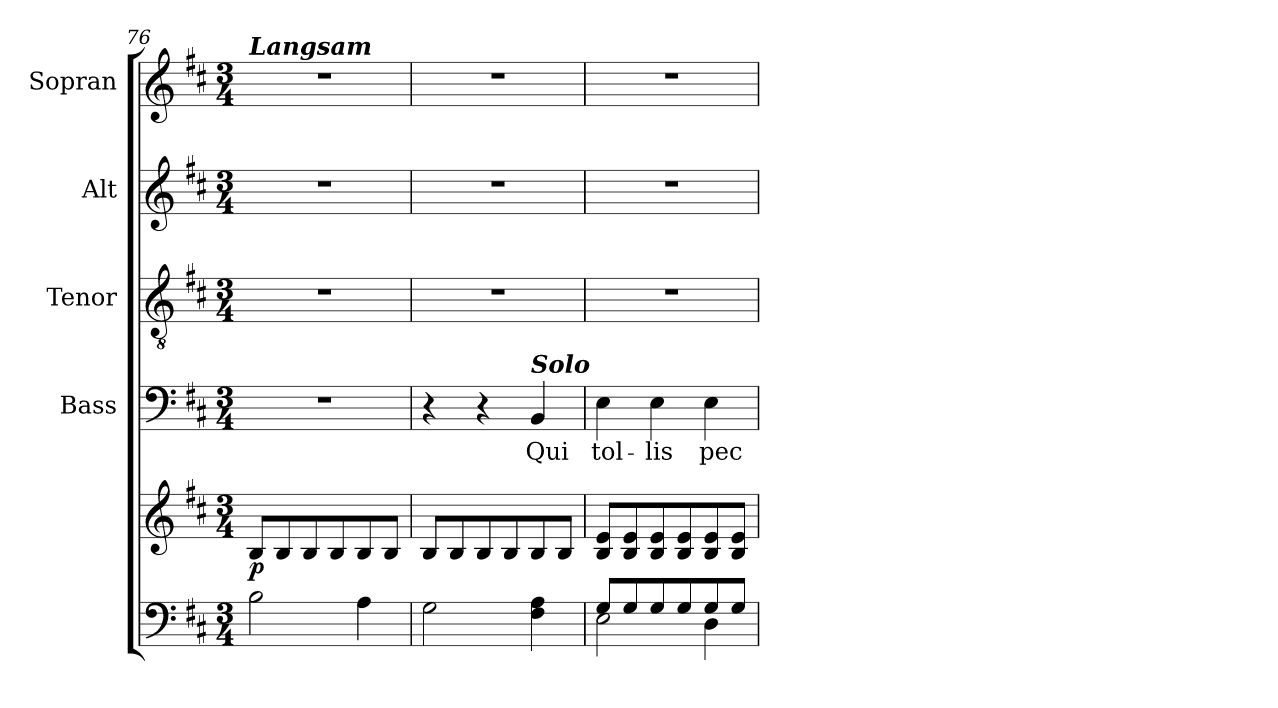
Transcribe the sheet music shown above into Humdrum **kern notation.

**kern	**kern	**dynam	**kern	**text	**kern	**kern	**kern
*part5	*part5	*part5	*part4	*part4	*part3	*part2	*part1
*staff6	*staff5	*staff5/6	*staff4	*staff4	*staff3	*staff2	*staff1
*	*	*	*I"Bass	*	*I"Tenor	*I"Alt	*I"Sopran
*	*	*	*I'B.	*	*I'T.	*I'A.	*I'S.
!!LO:PB:g=z
*clefF4	*clefG2	*	*clefF4	*	*clefGv2	*clefG2	*clefG2
*k[f#c#]	*k[f#c#]	*	*k[f#c#]	*	*k[f#c#]	*k[f#c#]	*k[f#c#]
*D:	*D:	*	*D:	*	*D:	*D:	*D:
*M3/4	*M3/4	*	*M3/4	*	*M3/4	*M3/4	*M3/4
=76	=76	=76	=76	=76	=76	=76	=76
!	!	!	!	!	!	!	!LO:TX:a:Bi:t=Langsam
!	!	!LO:DY:b	!	!	!	!	!
2B\	8B/L	p	2.r	.	2.r	2.r	2.r
.	8B/	.	.	.	.	.	.
.	8B/	.	.	.	.	.	.
.	8B/	.	.	.	.	.	.
4A\	8B/	.	.	.	.	.	.
.	8B/J	.	.	.	.	.	.
=77	=77	=77	=77	=77	=77	=77	=77
2G\	8B/L	.	4r	.	2.r	2.r	2.r
.	8B/	.	.	.	.	.	.
.	8B/	.	4r	.	.	.	.
.	8B/	.	.	.	.	.	.
!	!	!	!LO:TX:a:Bi:t=Solo	!	!	!	!
!	!	!	!	!LO:LY:b	!	!	!
4F#\ 4A\	8B/	.	4BB/	Qui	.	.	.
.	8B/J	.	.	.	.	.	.
=78	=78	=78	=78	=78	=78	=78	=78
*^	*	*	*	*	*	*	*
!	!	!	!	!	!LO:LY:b	!	!	!
8G/L	2E\	8B/ 8e/L	.	4E\	tol-	2.r	2.r	2.r
8G/	.	8B/ 8e/	.	.	.	.	.	.
!	!	!	!	!	!LO:LY:b	!	!	!
8G/	.	8B/ 8e/	.	4E\	-lis	.	.	.
8G/	.	8B/ 8e/	.	.	.	.	.	.
!	!	!	!	!	!LO:LY:b	!	!	!
8G/	4D\	8B/ 8e/	.	4E\	pec-	.	.	.
8G/J	.	8B/ 8e/J	.	.	.	.	.	.
*v	*v	*	*	*	*	*	*	*
=	=	=	=	=	=	=	=
*-	*-	*-	*-	*-	*-	*-	*-
